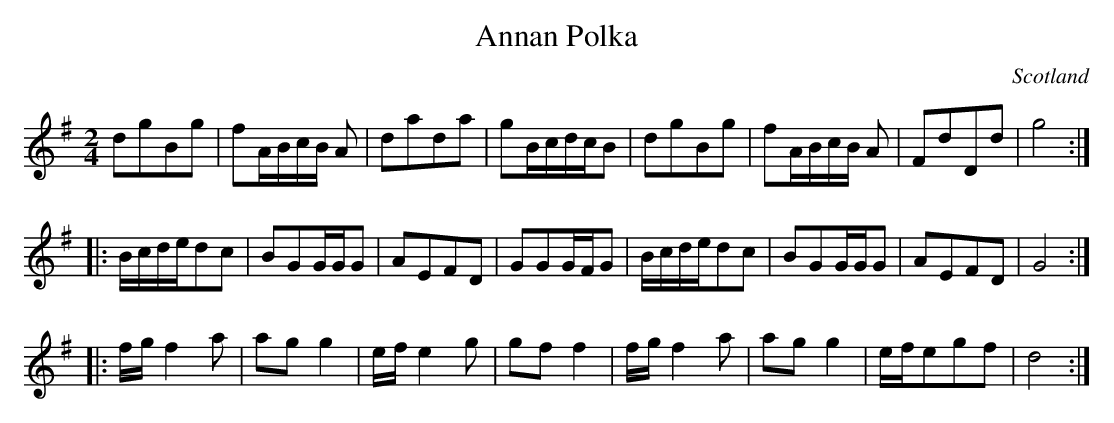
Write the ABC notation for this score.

X:1
T:Annan Polka
L:1/8
M:2/4
O:Scotland
K:G major
dgBg|fA/B/c/B/ A|dada|gB/c/d/c/B|dgBg|fA/B/c/B/ A|FdDd|g4:|
|:B/c/d/e/dc|BGG/G/G|AEFD|GGG/F/G|B/c/d/e/dc|BGG/G/G|AEFD|G4:|
|:f/g/f2a|agg2|e/f/e2g|gff2|f/g/f2a|agg2|e/f/egf|d4:|
